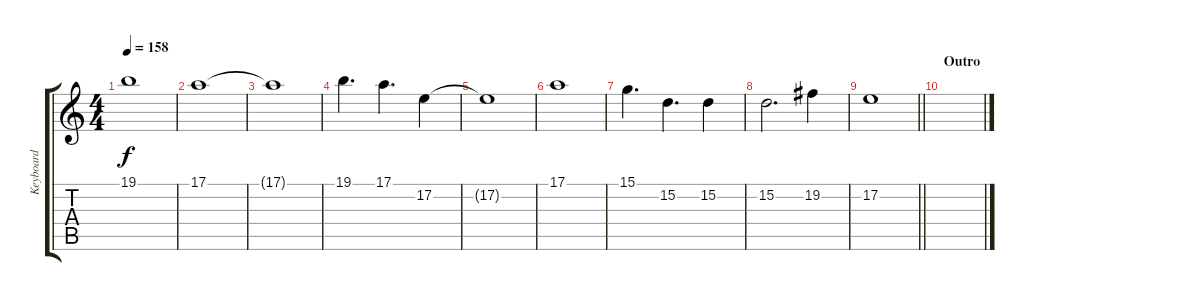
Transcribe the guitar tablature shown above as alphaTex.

\track ("Keyboard" "Keyboard") {instrument stringensemble1}
\staff {score tabs}
\tuning (E4 B3 G3 D3 A2 E2) {hide}
\ts (4 4)
\tempo 158
\clef g2
\ks c
19.1{t}.1{dy f} |
17.1.1{volume 10 balance 11} |
17.1{t}.1 |
19.1.4{d} 17.1.4{d} 17.2.4 |
17.2{t}.1 |
17.1.1 |
15.1.4{d} 15.2.4{d} 15.2.4 |
15.2.2{d} 19.2.4 |
\barLineRight lightlight
17.2.1 |
\section ("" "Outro")
